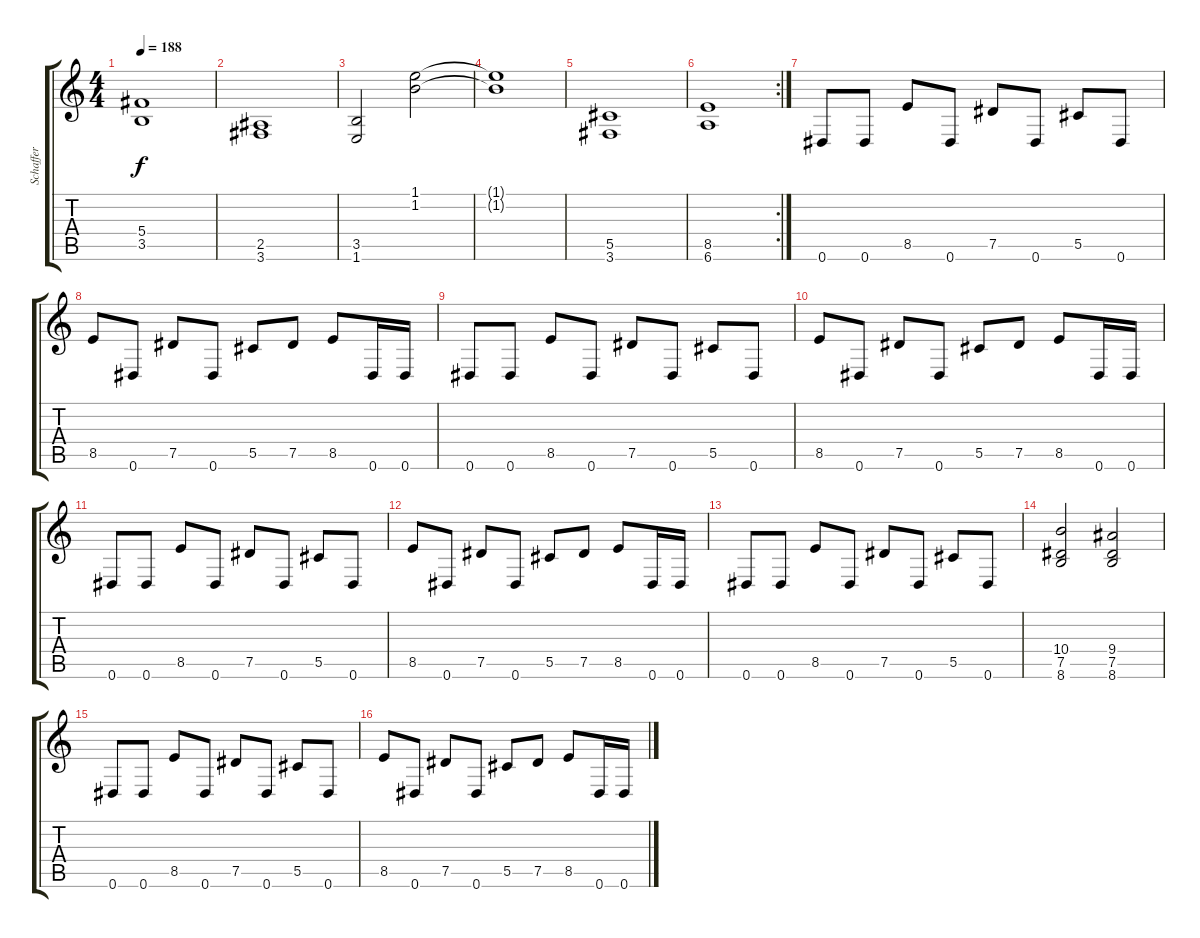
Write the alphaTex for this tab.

\track ("Schaffer" "Schaffer") {instrument distortionguitar}
\staff {score tabs}
\tuning (Eb4 Bb3 Gb3 Db3 Ab2 Eb2) {hide}
\ts (4 4)
\tempo 188
\clef g2
\ks c
(5.4 3.5).1{dy f} |
(2.5 3.6).1 |
(3.5 1.6).2 (1.1 1.2).2 |
(1.1{t} 1.2{t}).1 |
(5.5 3.6).1 |
\rc 2
(8.5 6.6).1 |
0.6.8 0.6.8 8.5.8 0.6.8 7.5.8 0.6.8 5.5.8 0.6.8 |
8.5.8 0.6.8 7.5.8 0.6.8 5.5.8 7.5.8 8.5.8 0.6.16 0.6.16 |
0.6.8 0.6.8 8.5.8 0.6.8 7.5.8 0.6.8 5.5.8 0.6.8 |
8.5.8 0.6.8 7.5.8 0.6.8 5.5.8 7.5.8 8.5.8 0.6.16 0.6.16 |
0.6.8 0.6.8 8.5.8 0.6.8 7.5.8 0.6.8 5.5.8 0.6.8 |
8.5.8 0.6.8 7.5.8 0.6.8 5.5.8 7.5.8 8.5.8 0.6.16 0.6.16 |
0.6.8 0.6.8 8.5.8 0.6.8 7.5.8 0.6.8 5.5.8 0.6.8 |
(10.4 7.5 8.6).2 (9.4 7.5 8.6).2 |
0.6.8 0.6.8 8.5.8 0.6.8 7.5.8 0.6.8 5.5.8 0.6.8 |
8.5.8 0.6.8 7.5.8 0.6.8 5.5.8 7.5.8 8.5.8 0.6.16 0.6.16
